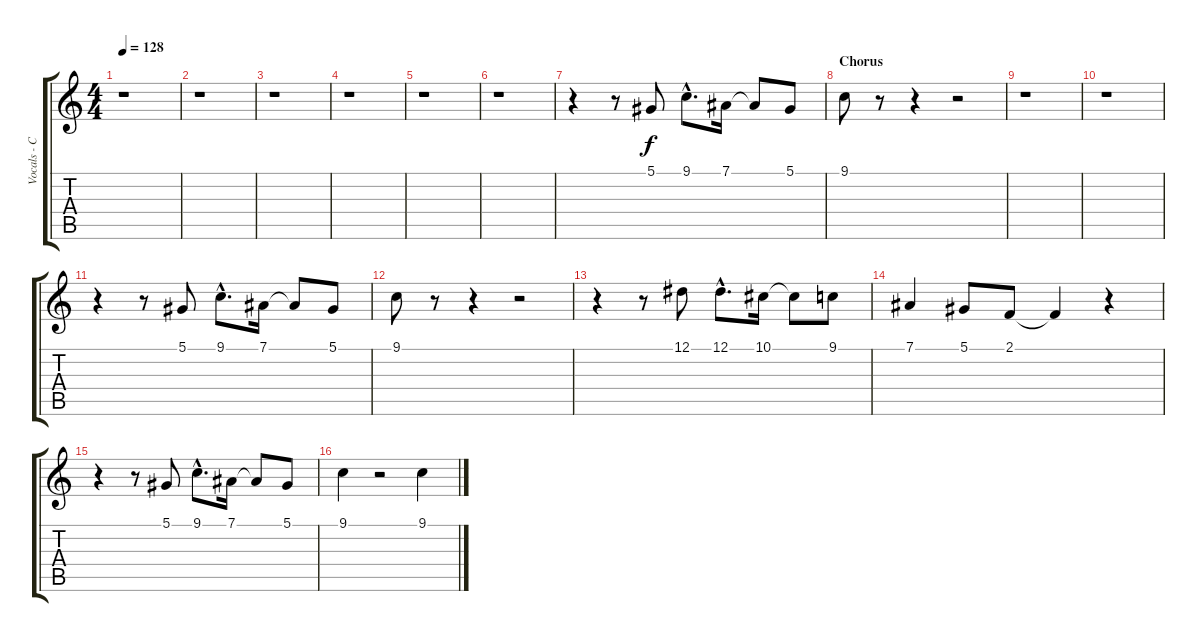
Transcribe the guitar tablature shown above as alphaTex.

\track ("Vocals - Chris Bay" "Vocals - C") {instrument stringensemble1}
\staff {score tabs}
\tuning (Eb4 Bb3 Gb3 Db3 Ab2 Eb2) {hide}
\ts (4 4)
\tempo 128
\clef g2
\ks c
r.1{dy f} |
r.1 |
r.1 |
r.1 |
r.1 |
r.1 |
r.4 r.8 5.1.8 9.1{hac}.8{d} 7.1.16 7.1{t}.8 5.1.8 |
\section ("" "Chorus")
9.1.8 r.8 r.4 r.2 |
r.1 |
r.1 |
r.4 r.8 5.1.8 9.1{hac}.8{d} 7.1.16 7.1{t}.8 5.1.8 |
9.1.8 r.8 r.4 r.2 |
r.4 r.8 12.1.8 12.1{hac}.8{d} 10.1.16 10.1{t}.8 9.1.8 |
7.1.4 5.1.8 2.1.8 2.1{t}.4 r.4 |
r.4 r.8 5.1.8 9.1{hac}.8{d} 7.1.16 7.1{t}.8 5.1.8 |
9.1.4 r.2 9.1.4
